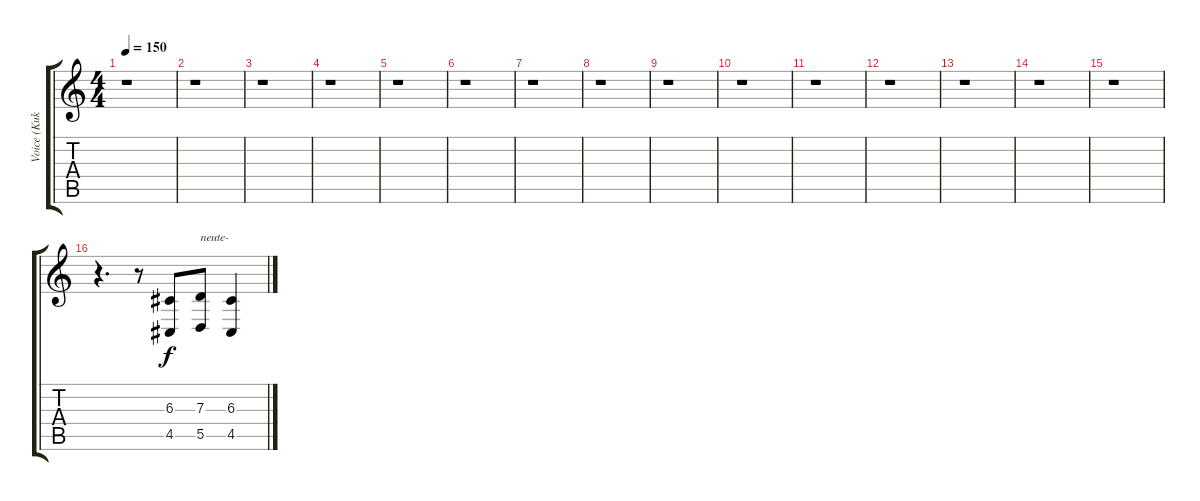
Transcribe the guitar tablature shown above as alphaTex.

\track ("Voice (Kuko)" "Voice (Kuk") {instrument lead8bassandlead}
\staff {score tabs}
\tuning (E4 B3 G3 D3 A2 E2) {hide}
\ts (4 4)
\tempo 150
\clef g2
\ks c
r.1{dy f} |
r.1 |
r.1 |
r.1 |
r.1 |
r.1 |
r.1 |
r.1 |
r.1 |
r.1 |
r.1 |
r.1 |
r.1 |
r.1 |
r.1 |
r.4{d} r.8 (6.3 4.5).8 (7.3 5.5).8{txt "neute-"} (6.3 4.5).4
